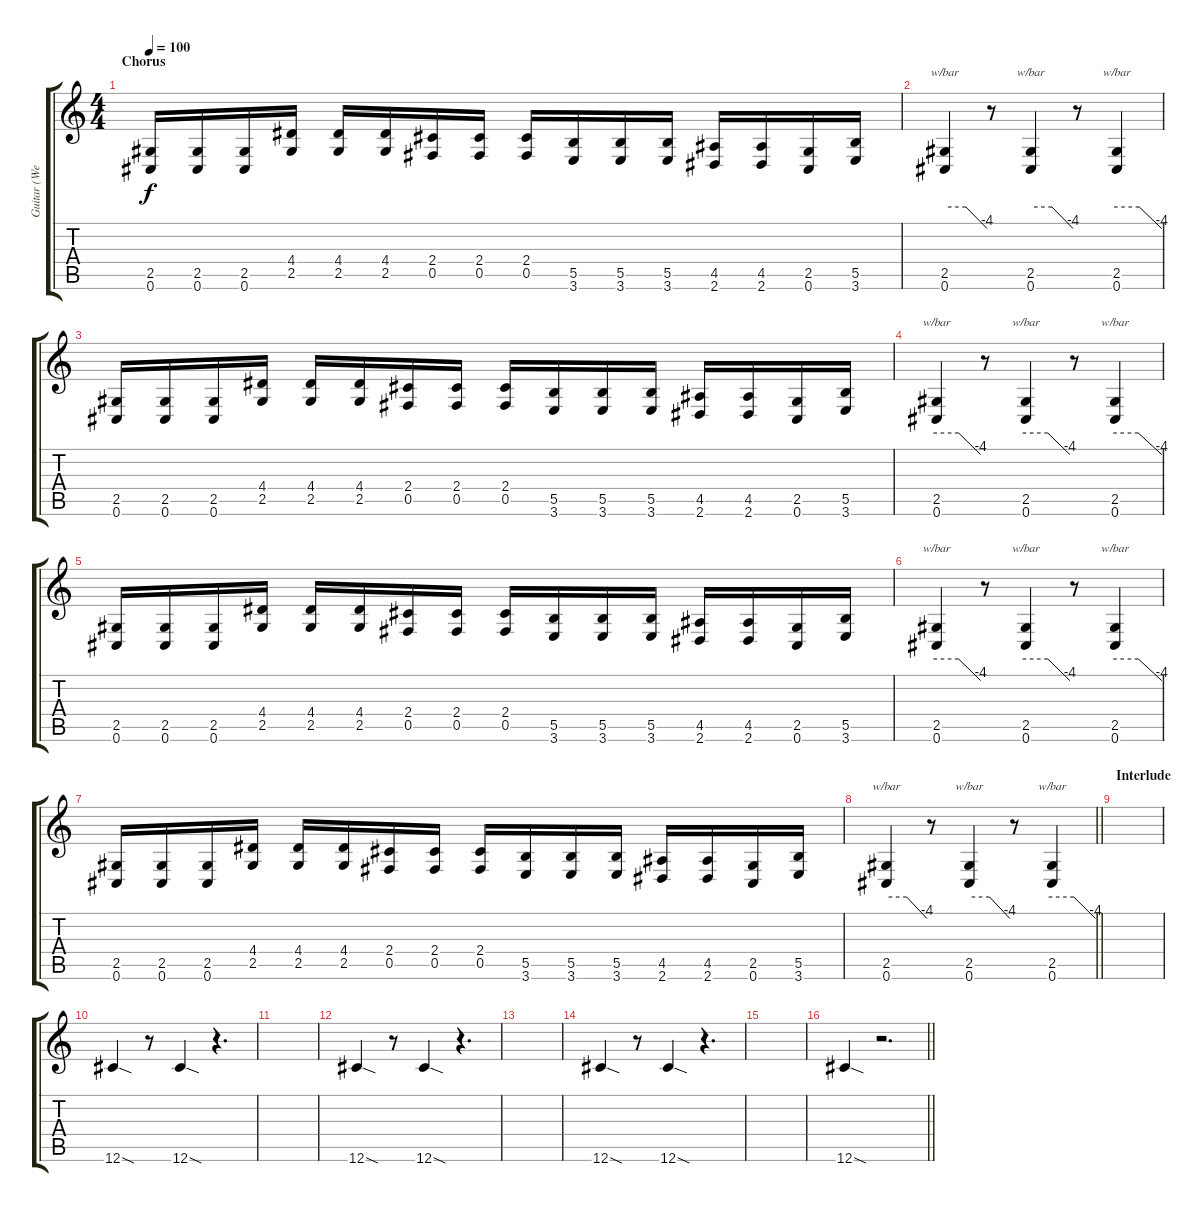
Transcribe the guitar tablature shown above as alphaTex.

\track ("Guitar (Wes Borland)" "Guitar (We") {instrument distortionguitar}
\staff {score tabs}
\tuning (Db4 Ab3 E3 B2 Gb2 Db2) {hide}
\ts (4 4)
\section ("" "Chorus")
\tempo 100
\clef g2
\ks c
(2.5 0.6).16{dy f} (2.5 0.6).16 (2.5 0.6).16 (4.4 2.5).16 (4.4 2.5).16 (4.4 2.5).16 (2.4 0.5).16 (2.4 0.5).16 (2.4 0.5).16 (5.5 3.6).16 (5.5 3.6).16 (5.5 3.6).16 (4.5 2.6).16 (4.5 2.6).16 (2.5 0.6).16 (5.5 3.6).16 |
(2.5 0.6).4{tbe (custom default 0 0 30 0 60 -16)} r.8 (2.5 0.6).4{tbe (custom default 0 0 30 0 60 -16)} r.8 (2.5 0.6).4{tbe (custom default 0 0 30 0 60 -16)} |
(2.5 0.6).16 (2.5 0.6).16 (2.5 0.6).16 (4.4 2.5).16 (4.4 2.5).16 (4.4 2.5).16 (2.4 0.5).16 (2.4 0.5).16 (2.4 0.5).16 (5.5 3.6).16 (5.5 3.6).16 (5.5 3.6).16 (4.5 2.6).16 (4.5 2.6).16 (2.5 0.6).16 (5.5 3.6).16 |
(2.5 0.6).4{tbe (custom default 0 0 30 0 60 -16)} r.8 (2.5 0.6).4{tbe (custom default 0 0 30 0 60 -16)} r.8 (2.5 0.6).4{tbe (custom default 0 0 30 0 60 -16)} |
(2.5 0.6).16 (2.5 0.6).16 (2.5 0.6).16 (4.4 2.5).16 (4.4 2.5).16 (4.4 2.5).16 (2.4 0.5).16 (2.4 0.5).16 (2.4 0.5).16 (5.5 3.6).16 (5.5 3.6).16 (5.5 3.6).16 (4.5 2.6).16 (4.5 2.6).16 (2.5 0.6).16 (5.5 3.6).16 |
(2.5 0.6).4{tbe (custom default 0 0 30 0 60 -16)} r.8 (2.5 0.6).4{tbe (custom default 0 0 30 0 60 -16)} r.8 (2.5 0.6).4{tbe (custom default 0 0 30 0 60 -16)} |
(2.5 0.6).16 (2.5 0.6).16 (2.5 0.6).16 (4.4 2.5).16 (4.4 2.5).16 (4.4 2.5).16 (2.4 0.5).16 (2.4 0.5).16 (2.4 0.5).16 (5.5 3.6).16 (5.5 3.6).16 (5.5 3.6).16 (4.5 2.6).16 (4.5 2.6).16 (2.5 0.6).16 (5.5 3.6).16 |
\barLineRight lightlight
(2.5 0.6).4{tbe (custom default 0 0 30 0 60 -16)} r.8 (2.5 0.6).4{tbe (custom default 0 0 30 0 60 -16)} r.8 (2.5 0.6).4{tbe (custom default 0 0 30 0 60 -16)} |
\section ("" "Interlude")
|
12.6{sod}.4 r.8 12.6{sod}.4 r.4{d} |
|
12.6{sod}.4 r.8 12.6{sod}.4 r.4{d} |
|
12.6{sod}.4 r.8 12.6{sod}.4 r.4{d} |
|
\barLineRight lightlight
12.6{sod}.4 r.2{d}
